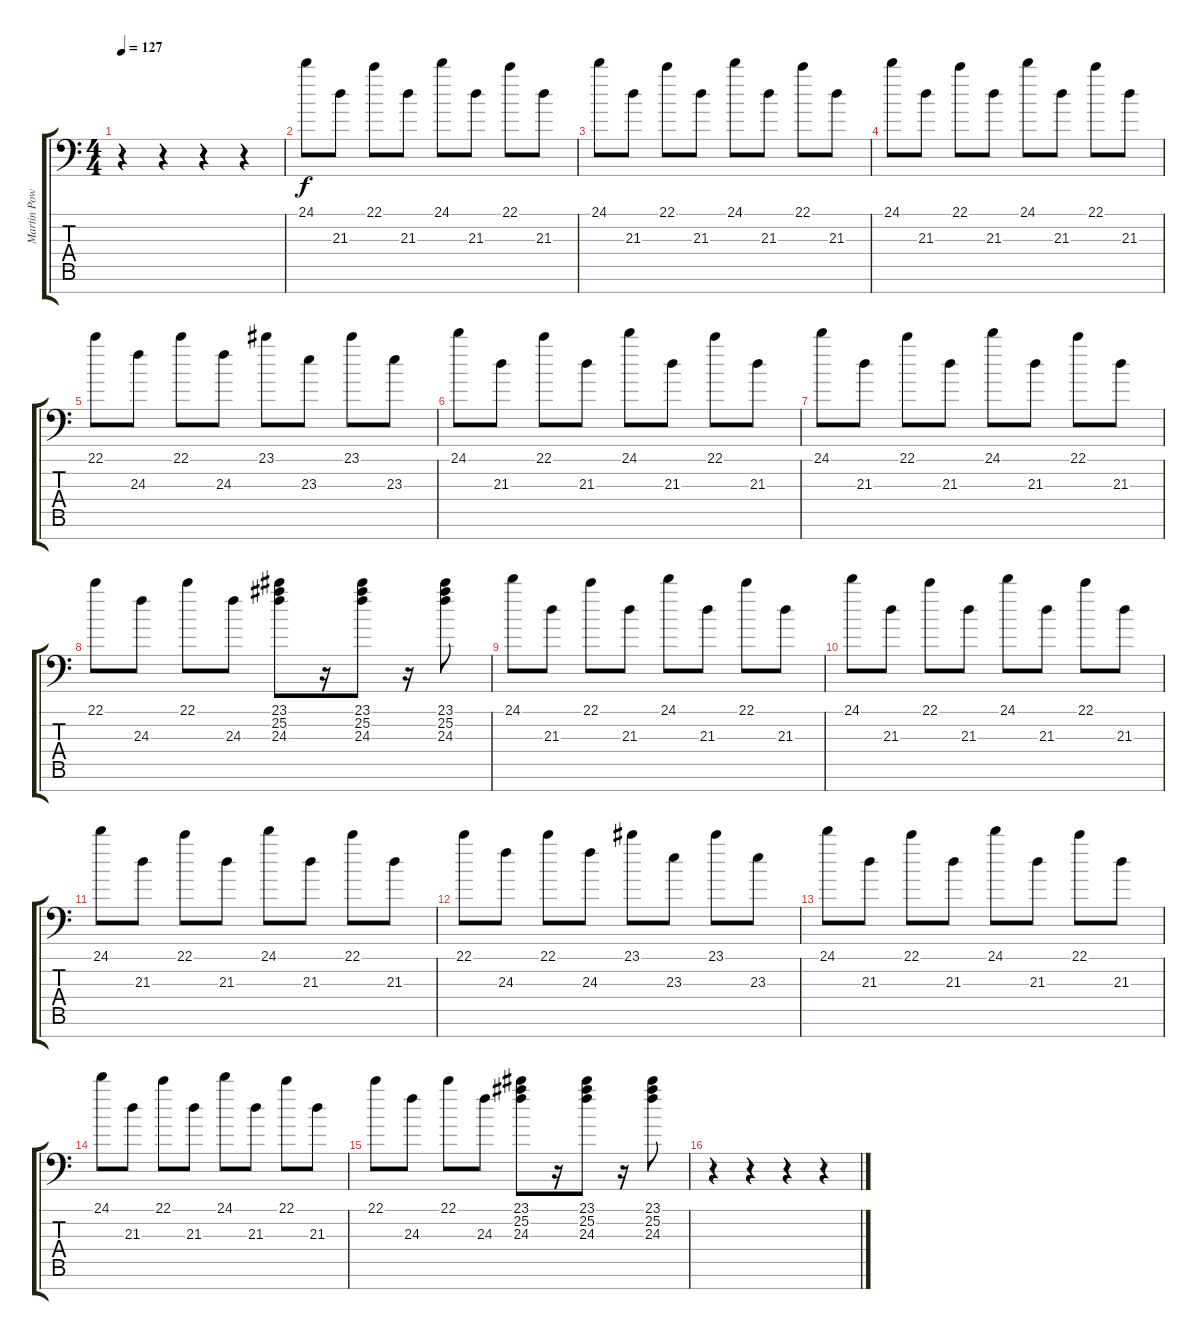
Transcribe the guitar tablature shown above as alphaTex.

\track ("Martin Powell - Piano" "Martin Pow") {instrument brightacousticpiano}
\staff {score tabs}
\tuning (D4 A3 F3 C3 G2 D2 A1) {hide}
\ts (4 4)
\tempo 127
\clef f4
\ks c
r.4{dy f} r.4 r.4 r.4 |
24.1.8 21.3.8 22.1.8 21.3.8 24.1.8 21.3.8 22.1.8 21.3.8 |
24.1.8 21.3.8 22.1.8 21.3.8 24.1.8 21.3.8 22.1.8 21.3.8 |
24.1.8 21.3.8 22.1.8 21.3.8 24.1.8 21.3.8 22.1.8 21.3.8 |
22.1.8 24.3.8 22.1.8 24.3.8 23.1.8 23.3.8 23.1.8 23.3.8 |
24.1.8 21.3.8 22.1.8 21.3.8 24.1.8 21.3.8 22.1.8 21.3.8 |
24.1.8 21.3.8 22.1.8 21.3.8 24.1.8 21.3.8 22.1.8 21.3.8 |
22.1.8 24.3.8 22.1.8 24.3.8 (23.1 25.2 24.3).8 r.16 (23.1 25.2 24.3).8 r.16 (23.1 25.2 24.3).8 |
24.1.8 21.3.8 22.1.8 21.3.8 24.1.8 21.3.8 22.1.8 21.3.8 |
24.1.8 21.3.8 22.1.8 21.3.8 24.1.8 21.3.8 22.1.8 21.3.8 |
24.1.8 21.3.8 22.1.8 21.3.8 24.1.8 21.3.8 22.1.8 21.3.8 |
22.1.8 24.3.8 22.1.8 24.3.8 23.1.8 23.3.8 23.1.8 23.3.8 |
24.1.8 21.3.8 22.1.8 21.3.8 24.1.8 21.3.8 22.1.8 21.3.8 |
24.1.8 21.3.8 22.1.8 21.3.8 24.1.8 21.3.8 22.1.8 21.3.8 |
22.1.8 24.3.8 22.1.8 24.3.8 (23.1 25.2 24.3).8 r.16 (23.1 25.2 24.3).8 r.16 (23.1 25.2 24.3).8 |
r.4 r.4 r.4 r.4
